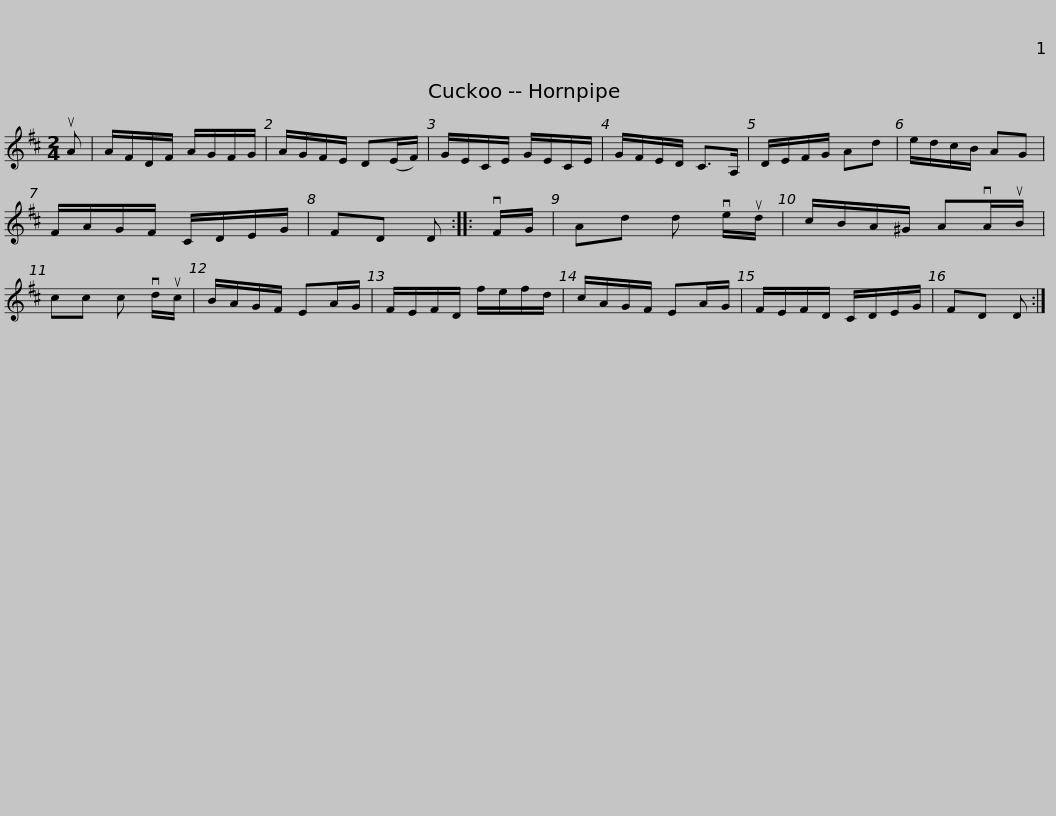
X:1
L:1/8
M:2/4
I:linebreak $
K:D
V:1 treble
V:1
 uA | A/F/D/F/ A/G/F/G/ | A/G/F/E/ D(E/F/) | G/E/C/E/ G/E/C/E/ | G/F/E/D/ C>A, | %5
 D/E/F/G/ Ad | e/d/c/B/ AG |$ F/A/G/F/ C/D/E/G/ | FD D :: vF/G/ | %10
 Ad d ve/ud/ | c/B/A/^G/ AvA/uB/ | cc c vd/uc/ | B/A/G/F/ EA/G/ | F/E/F/D/ f/e/f/d/ |$ %15
 c/A/G/F/ EA/G/ | F/E/F/D/ C/D/E/G/ | FD D :| %18
